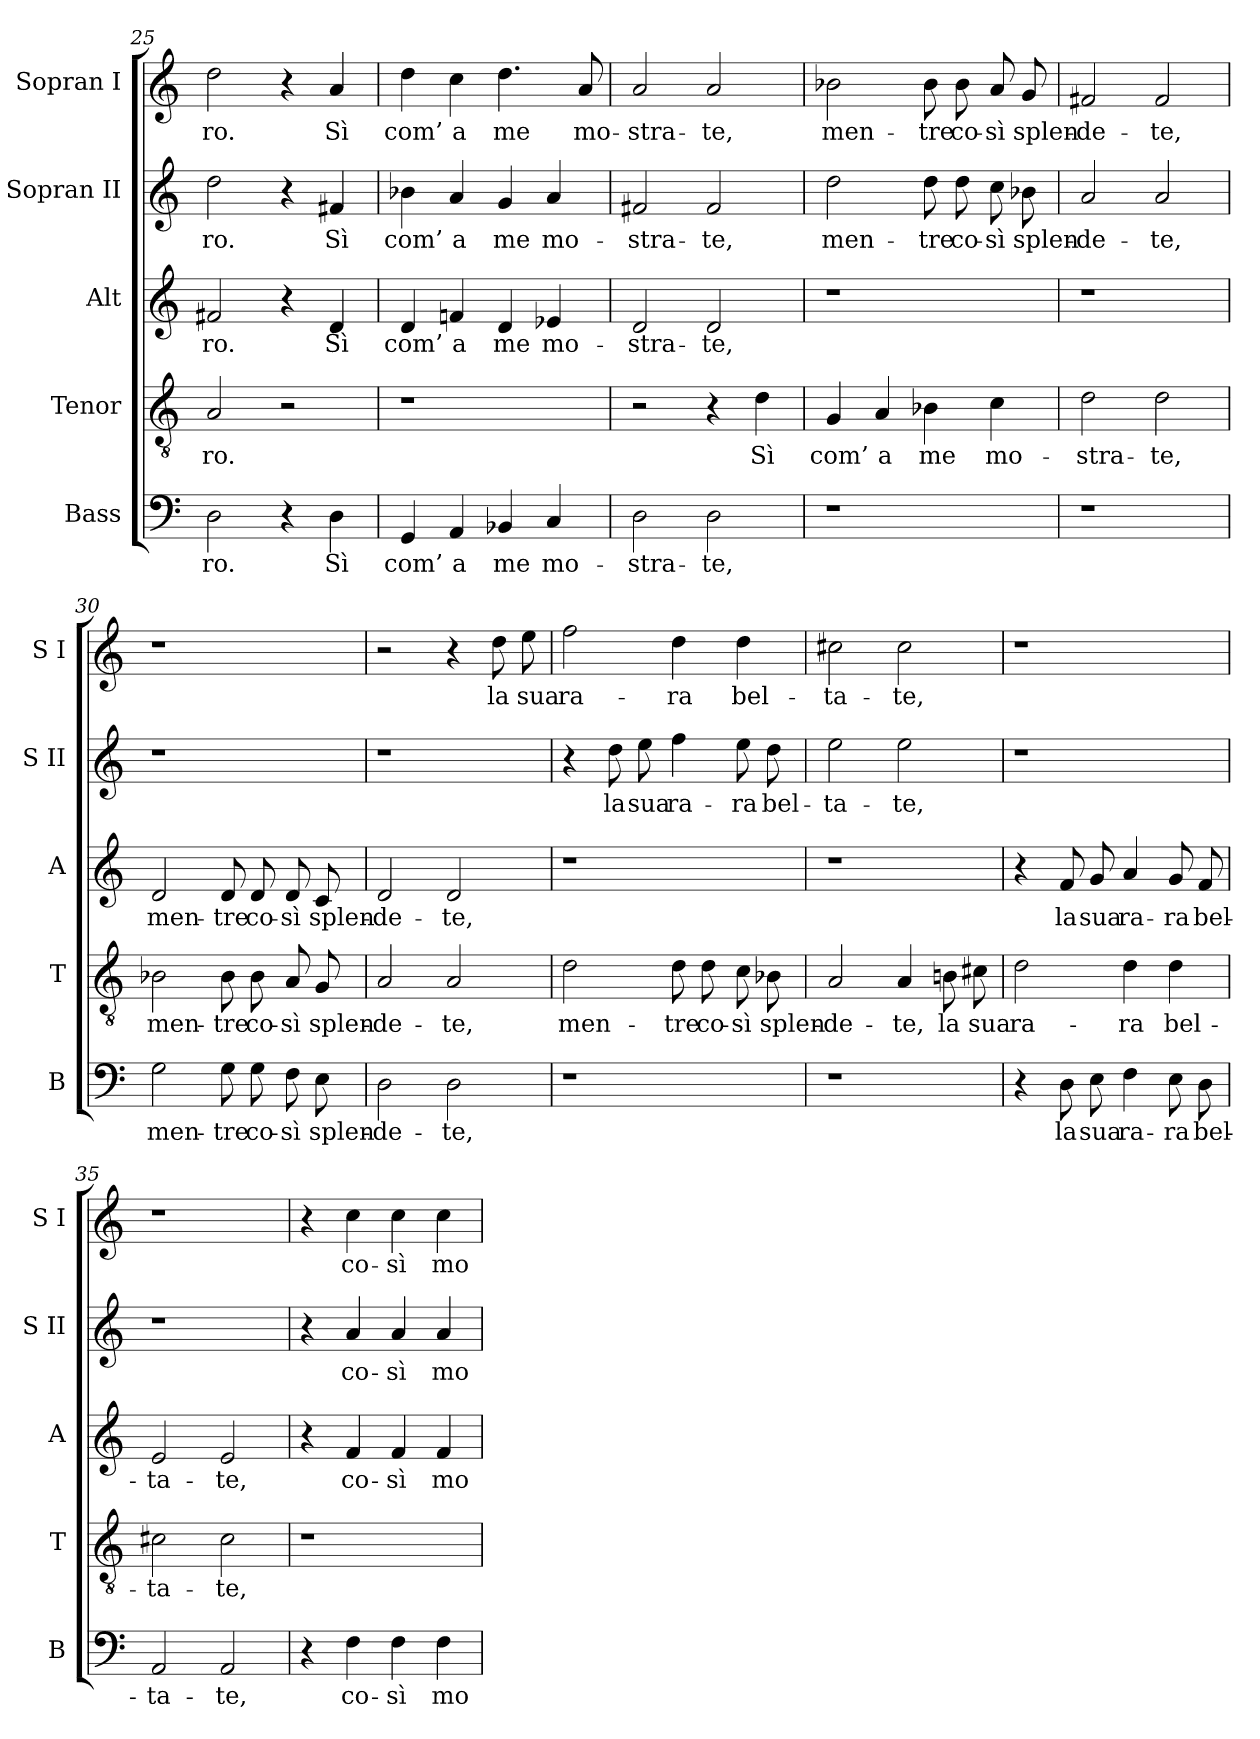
**kern	**text	**kern	**text	**kern	**text	**kern	**text	**kern	**text
*part5	*part5	*part4	*part4	*part3	*part3	*part2	*part2	*part1	*part1
*staff5	*staff5	*staff4	*staff4	*staff3	*staff3	*staff2	*staff2	*staff1	*staff1
*I"Bass	*	*I"Tenor	*	*I"Alt	*	*I"Sopran II	*	*I"Sopran I	*
*I'B	*	*I'T	*	*I'A	*	*I'S II	*	*I'S I	*
*clefF4	*	*clefGv2	*	*clefG2	*	*clefG2	*	*clefG2	*
*k[]	*	*k[]	*	*k[]	*	*k[]	*	*k[]	*
*C:	*	*C:	*	*C:	*	*C:	*	*C:	*
=25	=25	=25	=25	=25	=25	=25	=25	=25	=25
2D\	-ro.	2A/	-ro.	2f#X/	-ro.	2dd\	-ro.	2dd\	-ro.
4r	.	2r	.	4r	.	4r	.	4r	.
4D\	Sì	.	.	4d/	Sì	4f#X/	Sì	4a/	Sì
=26	=26	=26	=26	=26	=26	=26	=26	=26	=26
4GG/	com’	1r	.	4d/	com’	4b-X\	com’	4dd\	com’
4AA/	a	.	.	4fn/	a	4a/	a	4cc\	a
4BB-X/	me	.	.	4d/	me	4g/	me	4.dd\	me
4C/	mo-	.	.	4e-X/	mo-	4a/	mo-	.	.
.	.	.	.	.	.	.	.	8a/	mo-
=27	=27	=27	=27	=27	=27	=27	=27	=27	=27
2D\	-stra-	2r	.	2d/	-stra-	2f#X/	-stra-	2a/	-stra-
2D\	-te,	4r	.	2d/	-te,	2f#/	-te,	2a/	-te,
.	.	4d\	Sì	.	.	.	.	.	.
!!LO:LB:g=z
=28	=28	=28	=28	=28	=28	=28	=28	=28	=28
1r	.	4G/	com’	1r	.	2dd\	men-	2b-X\	men-
.	.	4A/	a	.	.	.	.	.	.
.	.	4B-X\	me	.	.	8dd\	-tre	8b-\	-tre
.	.	.	.	.	.	8dd\	co-	8b-\	co-
.	.	4c\	mo-	.	.	8cc\	-sì	8a/	-sì
.	.	.	.	.	.	8b-X\	splen-	8g/	splen-
=29	=29	=29	=29	=29	=29	=29	=29	=29	=29
1r	.	2d\	-stra-	1r	.	2a/	-de-	2f#X/	-de-
.	.	2d\	-te,	.	.	2a/	-te,	2f#/	-te,
=30	=30	=30	=30	=30	=30	=30	=30	=30	=30
2G\	men-	2B-X\	men-	2d/	men-	1r	.	1r	.
8G\	-tre	8B-\	-tre	8d/	-tre	.	.	.	.
8G\	co-	8B-\	co-	8d/	co-	.	.	.	.
8F\	-sì	8A/	-sì	8d/	-sì	.	.	.	.
8E\	splen-	8G/	splen-	8c/	splen-	.	.	.	.
=31	=31	=31	=31	=31	=31	=31	=31	=31	=31
2D\	-de-	2A/	-de-	2d/	-de-	1r	.	2r	.
2D\	-te,	2A/	-te,	2d/	-te,	.	.	4r	.
.	.	.	.	.	.	.	.	8dd\	la
.	.	.	.	.	.	.	.	8ee\	sua
=32	=32	=32	=32	=32	=32	=32	=32	=32	=32
1r	.	2d\	men-	1r	.	4r	.	2ff\	ra-
.	.	.	.	.	.	8dd\	la	.	.
.	.	.	.	.	.	8ee\	sua	.	.
.	.	8d\	-tre	.	.	4ff\	ra-	4dd\	-ra
.	.	8d\	co-	.	.	.	.	.	.
.	.	8c\	-sì	.	.	8ee\	-ra	4dd\	bel-
.	.	8B-X\	splen-	.	.	8dd\	bel-	.	.
=33	=33	=33	=33	=33	=33	=33	=33	=33	=33
1r	.	2A/	-de-	1r	.	2ee\	-ta-	2cc#X\	-ta-
.	.	4A/	-te,	.	.	2ee\	-te,	2cc#\	-te,
.	.	8Bn\	la	.	.	.	.	.	.
.	.	8c#X\	sua	.	.	.	.	.	.
!!LO:LB:g=z
=34	=34	=34	=34	=34	=34	=34	=34	=34	=34
4r	.	2d\	ra-	4r	.	1r	.	1r	.
8D\	la	.	.	8f/	la	.	.	.	.
8E\	sua	.	.	8g/	sua	.	.	.	.
4F\	ra-	4d\	-ra	4a/	ra-	.	.	.	.
8E\	-ra	4d\	bel-	8g/	-ra	.	.	.	.
8D\	bel-	.	.	8f/	bel-	.	.	.	.
=35	=35	=35	=35	=35	=35	=35	=35	=35	=35
2AA/	-ta-	2c#X\	-ta-	2e/	-ta-	1r	.	1r	.
2AA/	-te,	2c#\	-te,	2e/	-te,	.	.	.	.
=36	=36	=36	=36	=36	=36	=36	=36	=36	=36
4r	.	1r	.	4r	.	4r	.	4r	.
4F\	co-	.	.	4f/	co-	4a/	co-	4cc\	co-
4F\	-sì	.	.	4f/	-sì	4a/	-sì	4cc\	-sì
4F\	mo-	.	.	4f/	mo-	4a/	mo-	4cc\	mo-
=	=	=	=	=	=	=	=	=	=
*-	*-	*-	*-	*-	*-	*-	*-	*-	*-
